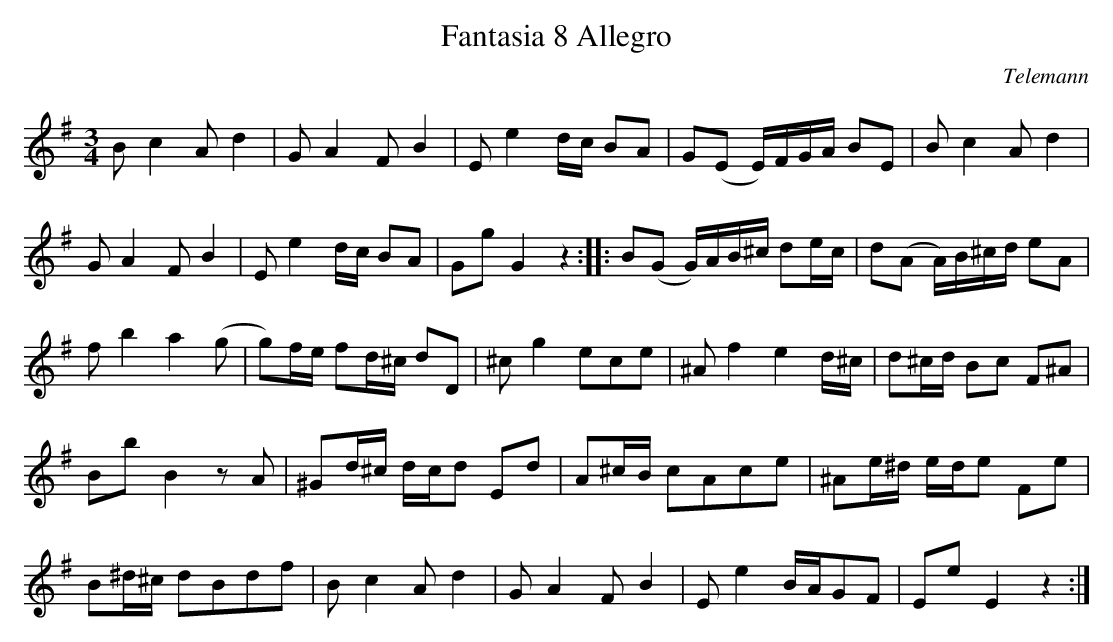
X:1
T:Fantasia 8 Allegro
M:3/4
L:1/8
C:Telemann
K:Eminor
B c2 A d2|G A2 F B2|E e2 d/2c/2 BA|G(E E/2)F/2G/2A/2 BE|B c2 A d2|
G A2 F B2|E e2 d/2c/2 BA|Gg G2 z2 ::B(G G/2)A/2B/2^c/2 de/2c/2|\
d(A A/2)B/2^c/2d/2 eA|
f b2 a2 (g|g)f/2e/2 fd/2^c/2 dD|^c g2 ece|^A f2 e2 d/2^c/2|d^c/2d/2 Bc F^A|
Bb B2 z A|^Gd/2^c/2 d/2c/2d Ed|A^c/2B/2 cAce|^Ae/2^d/2 e/2d/2e Fe|
B^d/2^c/2 dBdf|B c2 A d2|G A2 F B2|E e2 B/2A/2GF|Ee E2 z2 :|
